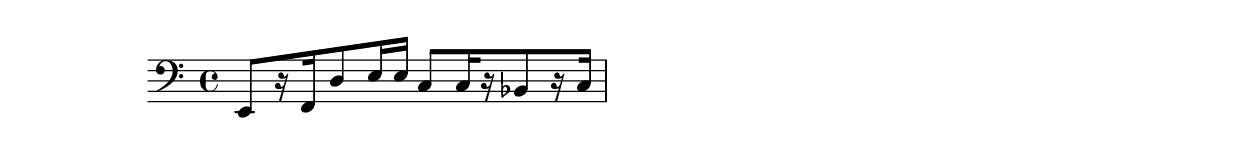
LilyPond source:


\header {
  texidoc = "The number of beams does not change on a rest."
}

\version "2.10.0"

\layout { ragged-right = ##t }

\relative c, {
  \clef bass	 
  e8[ r16 f d'8 e16 e16]  c8[ c16 r16 bes8 r16 c16] |
}
